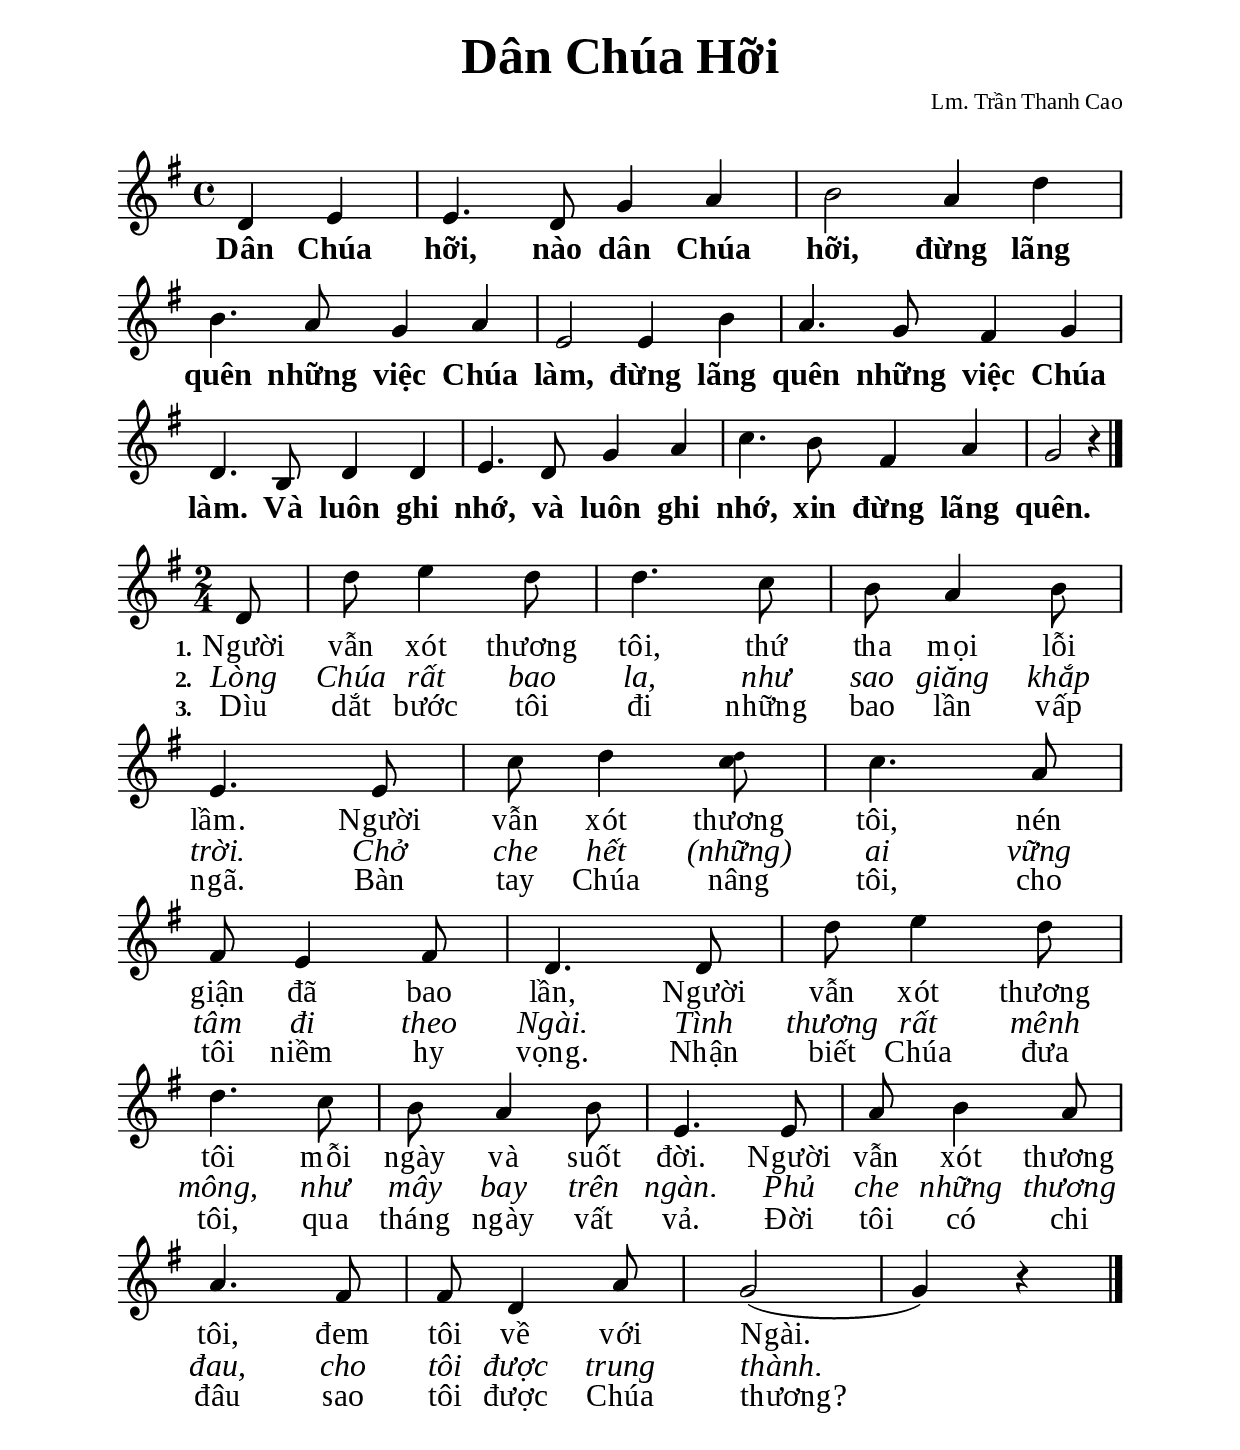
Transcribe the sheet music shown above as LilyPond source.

% Cài đặt chung
\version "2.20.0"
\include "english.ly"

\header {
  title = \markup { \fontsize #3 "Dân Chúa Hỡi" }
  poet = " "
  composer = "Lm. Trần Thanh Cao"
  arranger = " "
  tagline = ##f
}


\paper {
  #(set-paper-size "a4")
  top-margin = 10\mm
  bottom-margin = 10\mm
  left-margin = 20\mm
  right-margin = 20\mm
  indent = #0
  #(define fonts
    (make-pango-font-tree
      "Liberation Serif"
      "Liberation Serif"
      "Liberation Serif"
      (/ 20 20)))
  page-count = #1
}

% Nhạc điệp khúc
nhacDiepKhuc = \relative c' {
  \partial 2 d4 e |
  e4. d8 g4 a |
  b2 a4 d |
  b4. a8 g4 a |
  e2 e4 b' |
  a4. g8 fs4 g |
  d4. b8 d4 d |
  e4. d8 g4 a |
  c4. b8 fs4 a |
  g2 r4 \bar "|."
}

% Nhạc phiên khúc
nhacPhienKhuc = \relative c' {
  \partial 8 d8 |
  d'8 e4 d8 |
  d4. c8 |
  b a4 b8 |
  e,4. e8 |
  c' d4 <c \tweak font-size #-2 d>8 |
  c4. a8 |
  fs e4 fs8 |
  d4. d8 |
  d'8 e4 d8 |
  d4. c8 |
  b a4 b8 |
  e,4. e8 |
  a b4 a8 |
  a4. fs8 |
  fs d4 a'8 |
  g2 ( |
  g4) r \bar "|."
}

% Lời điệp khúc
loiDiepKhuc = \lyricmode {
  Dân Chúa hỡi, nào dân Chúa hỡi,
  đừng lãng quên những việc Chúa làm,
  đừng lãng quên những việc Chúa làm.
  Và luôn ghi nhớ, và luôn ghi nhớ,
  xin đừng lãng quên.
}

% Lời phiên khúc
loiPhienKhucMot = \lyricmode {
  \set stanza = #"1."
  Người vẫn xót thương tôi,
  thứ tha mọi lỗi lầm.
  Người vẫn xót thương tôi,
  nén giận đã bao lần,
  Người vẫn xót thương tôi
  mỗi ngày và suốt đời.
  Người vẫn xót thương tôi,
  đem tôi về với Ngài.
}

loiPhienKhucHai = \lyricmode {
  \override Lyrics.LyricText.font-shape = #'italic
  \set stanza = #"2."
  Lòng Chúa rất bao la,
  như sao giăng khắp trời.
  Chở che hết (những) ai vững tâm đi theo Ngài.
  Tình thương rất mênh mông,
  như mây bay trên ngàn.
  Phủ che những thương đau,
  cho tôi được trung thành.
}

loiPhienKhucBa = \lyricmode {
  \set stanza = #"3."
  Dìu dắt bước tôi đi
  những bao lần vấp ngã.
  Bàn tay Chúa nâng tôi,
  cho tôi niềm hy vọng.
  Nhận biết Chúa đưa tôi,
  qua tháng ngày vất vả.
  Đời tôi có chi đâu
  sao tôi được Chúa thương?
}


% Dàn trang
\score {
  \new ChoirStaff <<
    \new Staff = diepKhuc \with {
        \consists "Merge_rests_engraver"
        \magnifyStaff #(magstep +1)
      }
      <<
      \new Voice = beSop {
        \key g \major \time 4/4 \stemNeutral \nhacDiepKhuc
      }
    >>
    \new Lyrics \lyricsto beSop \loiDiepKhuc
  >>
  \layout {
    \override Lyrics.LyricText.font-series = #'bold
    \override Lyrics.LyricText.font-size = #+3
    \override Lyrics.LyricSpace.minimum-distance = #1.5
    \override Score.BarNumber.break-visibility = ##(#f #f #f)
    \override Score.SpacingSpanner.uniform-stretching = ##t
  }
}

\score {
  \new ChoirStaff <<
    \new Staff = phienKhuc \with {
        \magnifyStaff #(magstep +1)
      }
      <<
      \new Voice = beSop {
        \key g \major \time 2/4 \nhacPhienKhuc
      }
    >>
    \new Lyrics \lyricsto beSop \loiPhienKhucMot
    \new Lyrics \lyricsto beSop \loiPhienKhucHai
    \new Lyrics \lyricsto beSop \loiPhienKhucBa
  >>
  \layout {
    %\override Staff.TimeSignature.transparent = ##t
    \override Lyrics.LyricText.font-size = #+3
    \override Lyrics.LyricSpace.minimum-distance = #2.0
    \override Score.BarNumber.break-visibility = ##(#f #f #f)
    \override Score.SpacingSpanner.uniform-stretching = ##t
  } 
}
